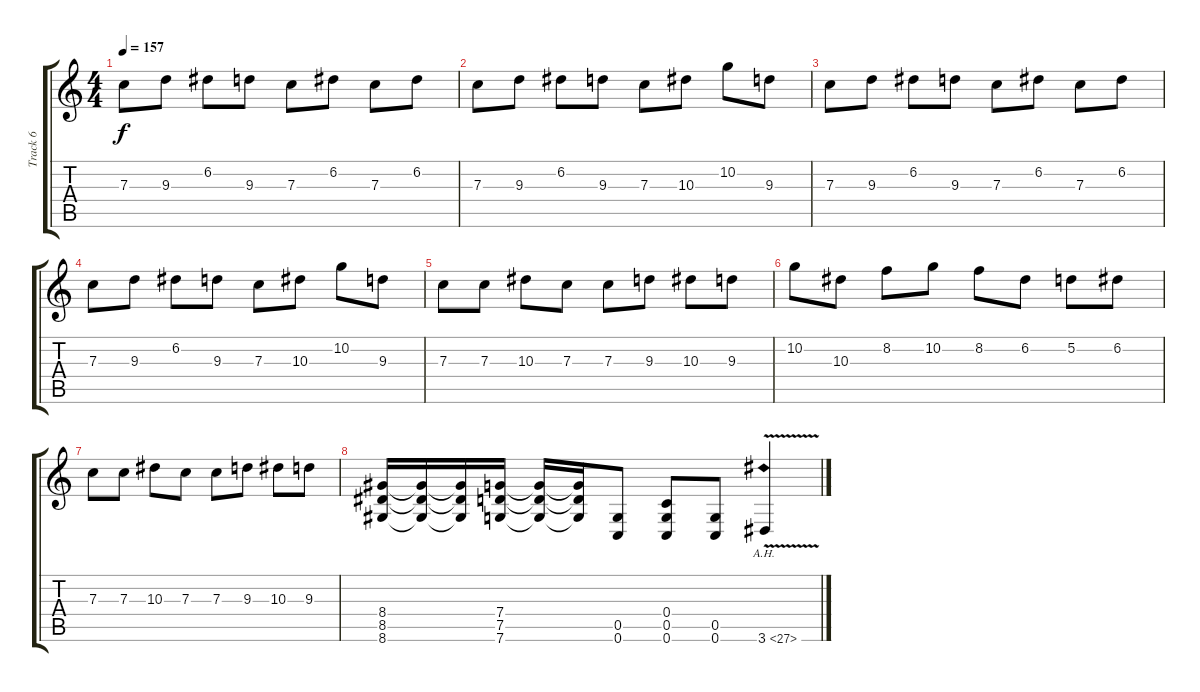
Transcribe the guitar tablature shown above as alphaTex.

\track ("Track 6" "Track 6") {instrument distortionguitar}
\staff {score tabs}
\tuning (D4 A3 F3 C3 G2 C2) {hide}
\ts (4 4)
\tempo 157
\clef g2
\ks c
7.3.8{dy f} 9.3.8 6.2.8 9.3.8 7.3.8 6.2.8 7.3.8 6.2.8 |
7.3.8 9.3.8 6.2.8 9.3.8 7.3.8 10.3.8 10.2.8 9.3.8 |
7.3.8 9.3.8 6.2.8 9.3.8 7.3.8 6.2.8 7.3.8 6.2.8 |
7.3.8 9.3.8 6.2.8 9.3.8 7.3.8 10.3.8 10.2.8 9.3.8 |
7.3.8 7.3.8 10.3.8 7.3.8 7.3.8 9.3.8 10.3.8 9.3.8 |
10.2.8 10.3.8 8.2.8 10.2.8 8.2.8 6.2.8 5.2.8 6.2.8 |
7.3.8 7.3.8 10.3.8 7.3.8 7.3.8 9.3.8 10.3.8 9.3.8 |
(8.4 8.5 8.6).16 (8.4{t} 8.5{t} 8.6{t}).16 (8.4{t} 8.5{t} 8.6{t}).16 (7.4 7.5 7.6).16 (7.4{t} 7.5{t} 7.6{t}).16 (7.4{t} 7.5{t} 7.6{t}).16 (0.5 0.6).8 (0.4 0.5 0.6).8 (0.5 0.6).8 3.6{ah 24 v}.4
